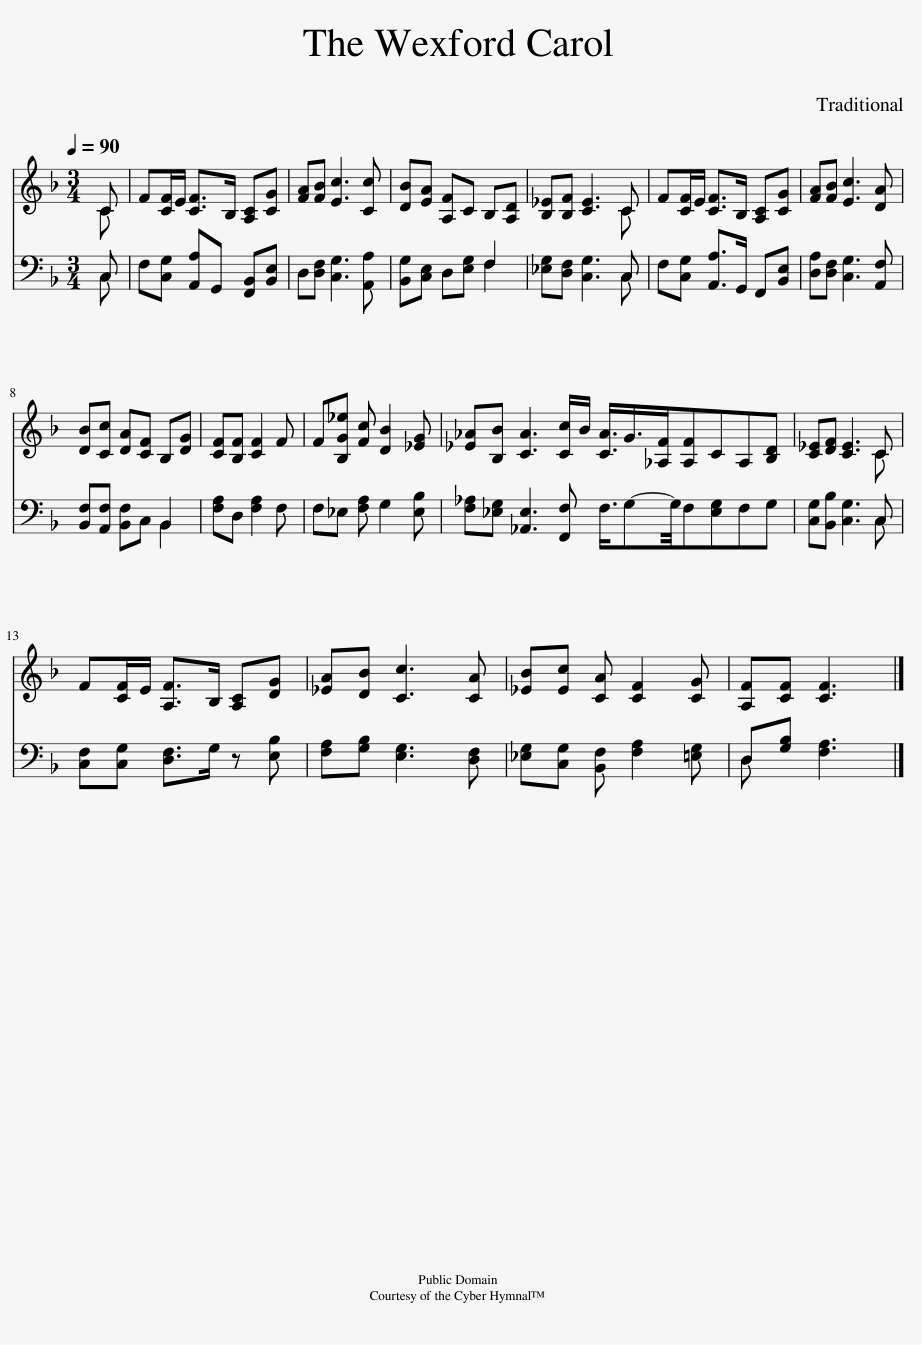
X:1
%%score ( 1 2 ) ( 3 4 )
L:1/8
Q:1/4=90
M:3/4
I:linebreak $
K:F
V:1 treble
V:2 treble
V:3 bass
V:4 bass
V:1
 C | F[CF]/E/ [CF]>B, [A,C][CG] | [FA][FB] [Ec]3 [Cc] | [DB][EA] [A,F]C B,[A,D] | [B,_E][B,F] [CE]3 C | %5
 F[CF]/E/ [CF]>B, [A,C][CG] | [FA][FB] [Ec]3 [DA] |$ [DB][Cc] [DA][CF] B,[DG] | [CF][B,F] [CF]2 F | F[B,G_e] [Fc] [DB]2 [_EG] | %10
 [_E_A][B,B] [CA]3 [Cc]/B/ [CA]3/4G3/4[_A,F]/[A,F]CA,[B,D] | [C_E][DF] [CE]3 C |$ F[CF]/E/ [A,F]>B, [A,C][DG] | [_EA][DB] [Cc]3 [CA] | [_EB][Ec] [CA] [CF]2 [CG] | %15
 [A,F][CF] [CF]3 |] %16
V:2
 C | x6 | x6 | x6 | x5 C | %5
 x6 | x6 |$ x6 | x5 | x6 | %10
 x12 | x5 C |$ x6 | x6 | x6 | %15
 x5 |] %16
V:3
 C, | F,[C,G,] [A,,A,]G,, [F,,B,,][B,,E,] | D,[D,F,] [C,G,]3 [A,,A,] | [B,,G,][C,E,] D,[E,G,] F,2 | [_E,G,][D,F,] [C,G,]3 C, | %5
 F,[C,G,] [A,,A,]>G,, F,,[B,,E,] | [D,A,][D,F,] [C,G,]3 [A,,F,] |$ [B,,F,][A,,F,] [B,,F,]C, B,,2 | [F,A,]D, [F,A,]2 F, | F,_E, [F,A,] G,2 [E,B,] | %10
 [F,_A,][_E,G,] [_A,,E,]3 [F,,F,] F,3/4G,-G,/4F,[E,G,]F,G, | [C,G,][B,,B,] [C,G,]3 C, |$ [C,F,][C,G,] [D,F,]>G, z [E,B,] | [F,A,][G,B,] [E,G,]3 [D,F,] | [_E,G,][C,G,] [B,,F,] [F,A,]2 [=E,G,] | %15
 D,[G,B,] [F,A,]3 |] %16
V:4
 C, | x6 | x6 | x4 F,2 | x5 C, | %5
 x6 | x6 |$ x4 B,,2 | x5 | x6 | %10
 x12 | x5 C, |$ x6 | x6 | x6 | %15
 D, x4 |] %16
